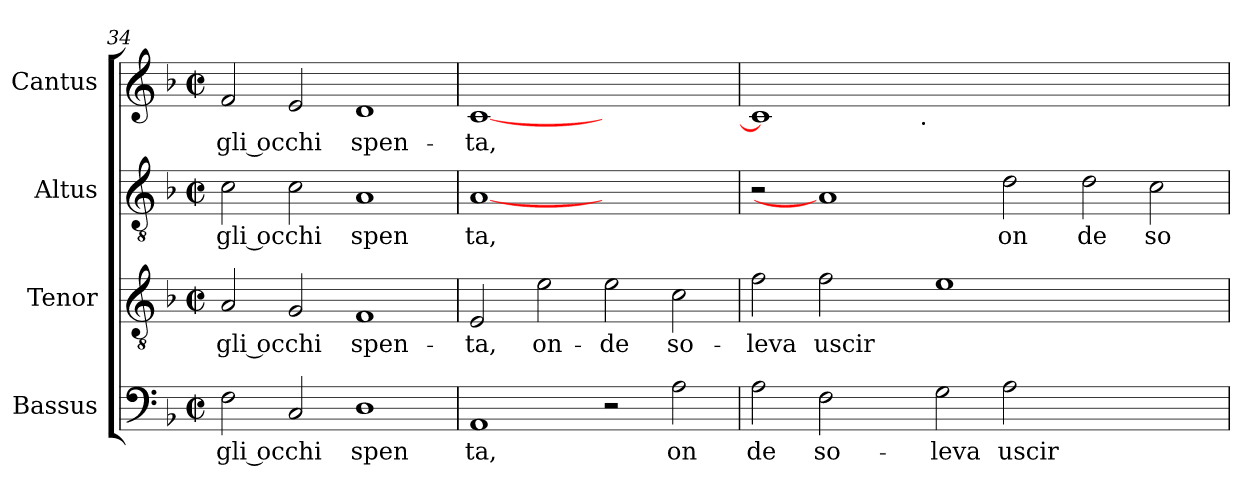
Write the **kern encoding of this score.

**kern	**text	**kern	**text	**kern	**text	**kern	**text
*part4	*part4	*part3	*part3	*part2	*part2	*part1	*part1
*staff4	*staff4	*staff3	*staff3	*staff2	*staff2	*staff1	*staff1
*I"Bassus	*	*I"Tenor	*	*I"Altus	*	*I"Cantus	*
*clefF4	*	*clefGv2	*	*clefGv2	*	*clefG2	*
*k[b-]	*	*k[b-]	*	*k[b-]	*	*k[b-]	*
*F:	*	*F:	*	*F:	*	*F:	*
*M2/2	*	*M2/2	*	*M2/2	*	*M2/2	*
*met(c|)	*	*met(c|)	*	*met(c|)	*	*met(c|)	*
=34	=34	=34	=34	=34	=34	=34	=34
!	!LO:LY:b:rj	!	!LO:LY:b:rj	!	!LO:LY:b:rj	!	!LO:LY:b:rj
2F\	gli occhi	2A/	-gli occhi	2c\	gli occhi	2f/	-gli occhi
2C/	.	2G/	.	2c\	.	2e/	.
!	!LO:LY:b:cj	!	!LO:LY:b:cj	!	!LO:LY:b:cj	!	!LO:LY:b:cj
1D	spen	1F	spen-	1A	spen	1d	spen-
=35	=35	=35	=35	=35	=35	=35	=35
!	!LO:LY:b:cj	!	!LO:LY:b:cj	!	!LO:LY:b:cj	!	!LO:LY:b:cj
1AA	ta,	2E/	-ta,	[1A	ta,	[1c	-ta,
!	!	!	!LO:LY:b:cj	!	!	!	!
.	.	2e\	on-	.	.	.	.
!	!	!	!LO:LY:b:cj	!	!	!	!
2r	.	2e\	-de	1ryy	.	1ryy	.
!	!LO:LY:b:cj	!	!LO:LY:b:cj	!	!	!	!
2A\	on	2c\	so-	.	.	.	.
!!LO:LB:g=z
=36	=36	=36	=36	=36	=36	=36	=36
!	!LO:LY:b:cj	!	!LO:LY:b	!	!	!	!
*	*	*	*	*	*	*^	*
2A\	de	2f\	-leva	2r	.	1c]	2ryy	.
!	!LO:LY:b:cj	!	!LO:LY:b	!	!	!	!	!
2F\	so-	2f\	uscir	1A]	.	.	4ryy	.
.	.	.	.	.	.	.	8ryy	.
.	.	.	.	.	.	.	16ryy	.
.	.	.	.	.	.	.	64ryy	.
!	!	!	!	!	!	!	!LO:TX:b:t=.	!
.	.	.	.	.	.	.	1ryy	.
!	!LO:LY:b	!	!	!	!	!	!	!
2G\	-leva	1e	.	.	.	0ryy	.	.
!	!LO:LY:b	!	!	!	!LO:LY:b:cj	!	!	!
2A\	uscir	.	.	2d\	on	.	.	.
.	.	.	.	.	.	.	1ryy	.
!	!	!	!	!	!LO:LY:b:cj	!	!	!
1ryy	.	1ryy	.	2d\	de	.	.	.
!	!	!	!	!	!LO:LY:b:cj	!	!	!
.	.	.	.	2c\	so	.	.	.
.	.	.	.	.	.	.	32.ryy	.
*	*	*	*	*	*	*v	*v	*
=	=	=	=	=	=	=	=
*-	*-	*-	*-	*-	*-	*-	*-
